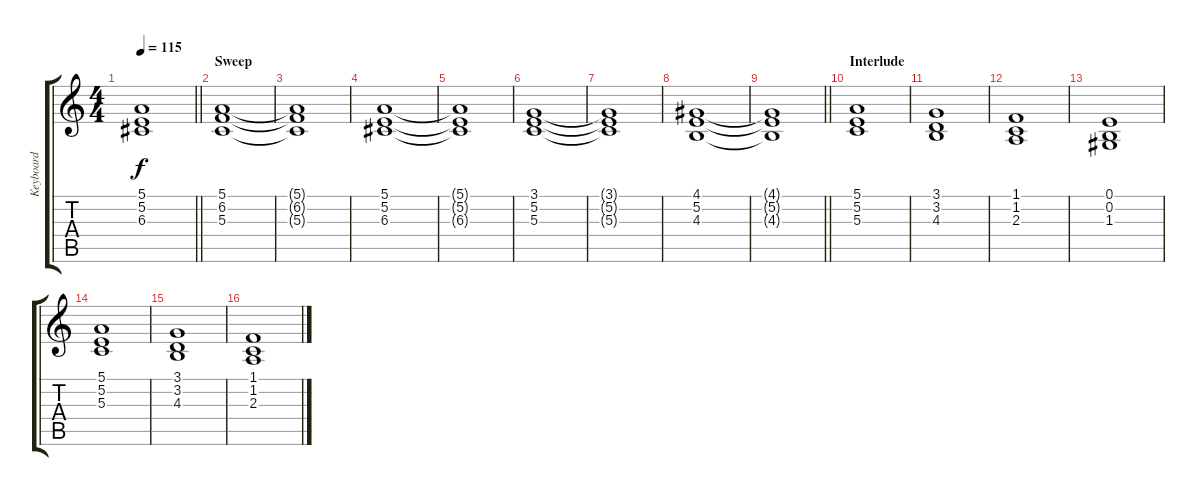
\track ("Keyboard" "Keyboard") {instrument stringensemble1}
\staff {score tabs}
\tuning (E4 B3 G3 D3 A2 E2) {hide}
\ts (4 4)
\tempo 115
\clef g2
\barLineRight lightlight
\ks c
(5.1{t} 5.2{t} 6.3{t}).1{dy f} |
\section ("" "Sweep ")
(5.1 6.2 5.3).1 |
(5.1{t} 6.2{t} 5.3{t}).1 |
(5.1 5.2 6.3).1 |
(5.1{t} 5.2{t} 6.3{t}).1 |
(3.1 5.2 5.3).1 |
(3.1{t} 5.2{t} 5.3{t}).1 |
(4.1 5.2 4.3).1 |
\barLineRight lightlight
(4.1{t} 5.2{t} 4.3{t}).1 |
\section ("" "Interlude")
(5.1 5.2 5.3).1 |
(3.1 3.2 4.3).1 |
(1.1 1.2 2.3).1 |
(0.1 0.2 1.3).1 |
(5.1 5.2 5.3).1 |
(3.1 3.2 4.3).1 |
(1.1 1.2 2.3).1
